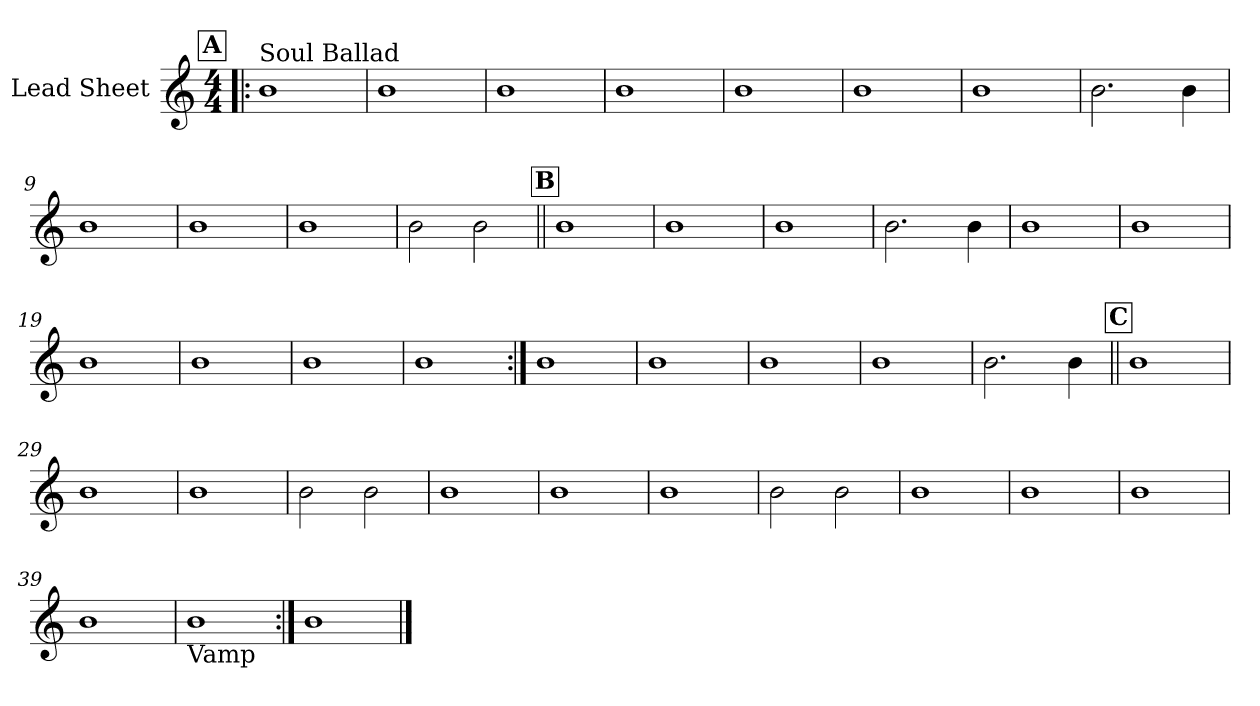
**kern
*part1
*staff1
*I"Lead Sheet
*clefG2
*k[]
*M4/4
*MM63
!!LO:REH:place=s1:a:fs=14:t=A
=1!|:
!LO:TX:a:t=Soul Ballad
1b
=2
1b
=3
1b
=4
1b
!!LO:LB:g=z
=5
1b
=6
1b
=7
1b
=8
2.b\
4b\
!!LO:LB:g=z
=9
1b
=10
1b
=11
1b
=12
2b\
2b\
!!LO:LB:g=z
!!LO:REH:place=s1:a:fs=14:t=B
=13||
1b
=14
1b
=15
1b
=16
2.b\
4b\
!!LO:LB:g=z
=17
1b
=18
1b
=19
1b
=20
1b
!!LO:LB:g=z
=21
1b
=22
1b
=23:|!
1b
=24
1b
!!LO:LB:g=z
=25
1b
=26
1b
=27
2.b\
4b\
!!LO:LB:g=z
!!LO:REH:place=s1:a:fs=14:t=C
=28||
1b
=29
1b
=30
1b
=31
2b\
2b\
!!LO:LB:g=z
=32
1b
=33
1b
=34
1b
=35
2b\
2b\
!!LO:LB:g=z
=36
1b
=37
1b
=38
1b
!!LO:PB:g=z
=39
1b
=40
!LO:TX:b:t=Vamp
1b
=41:|!
1b
==
*-
